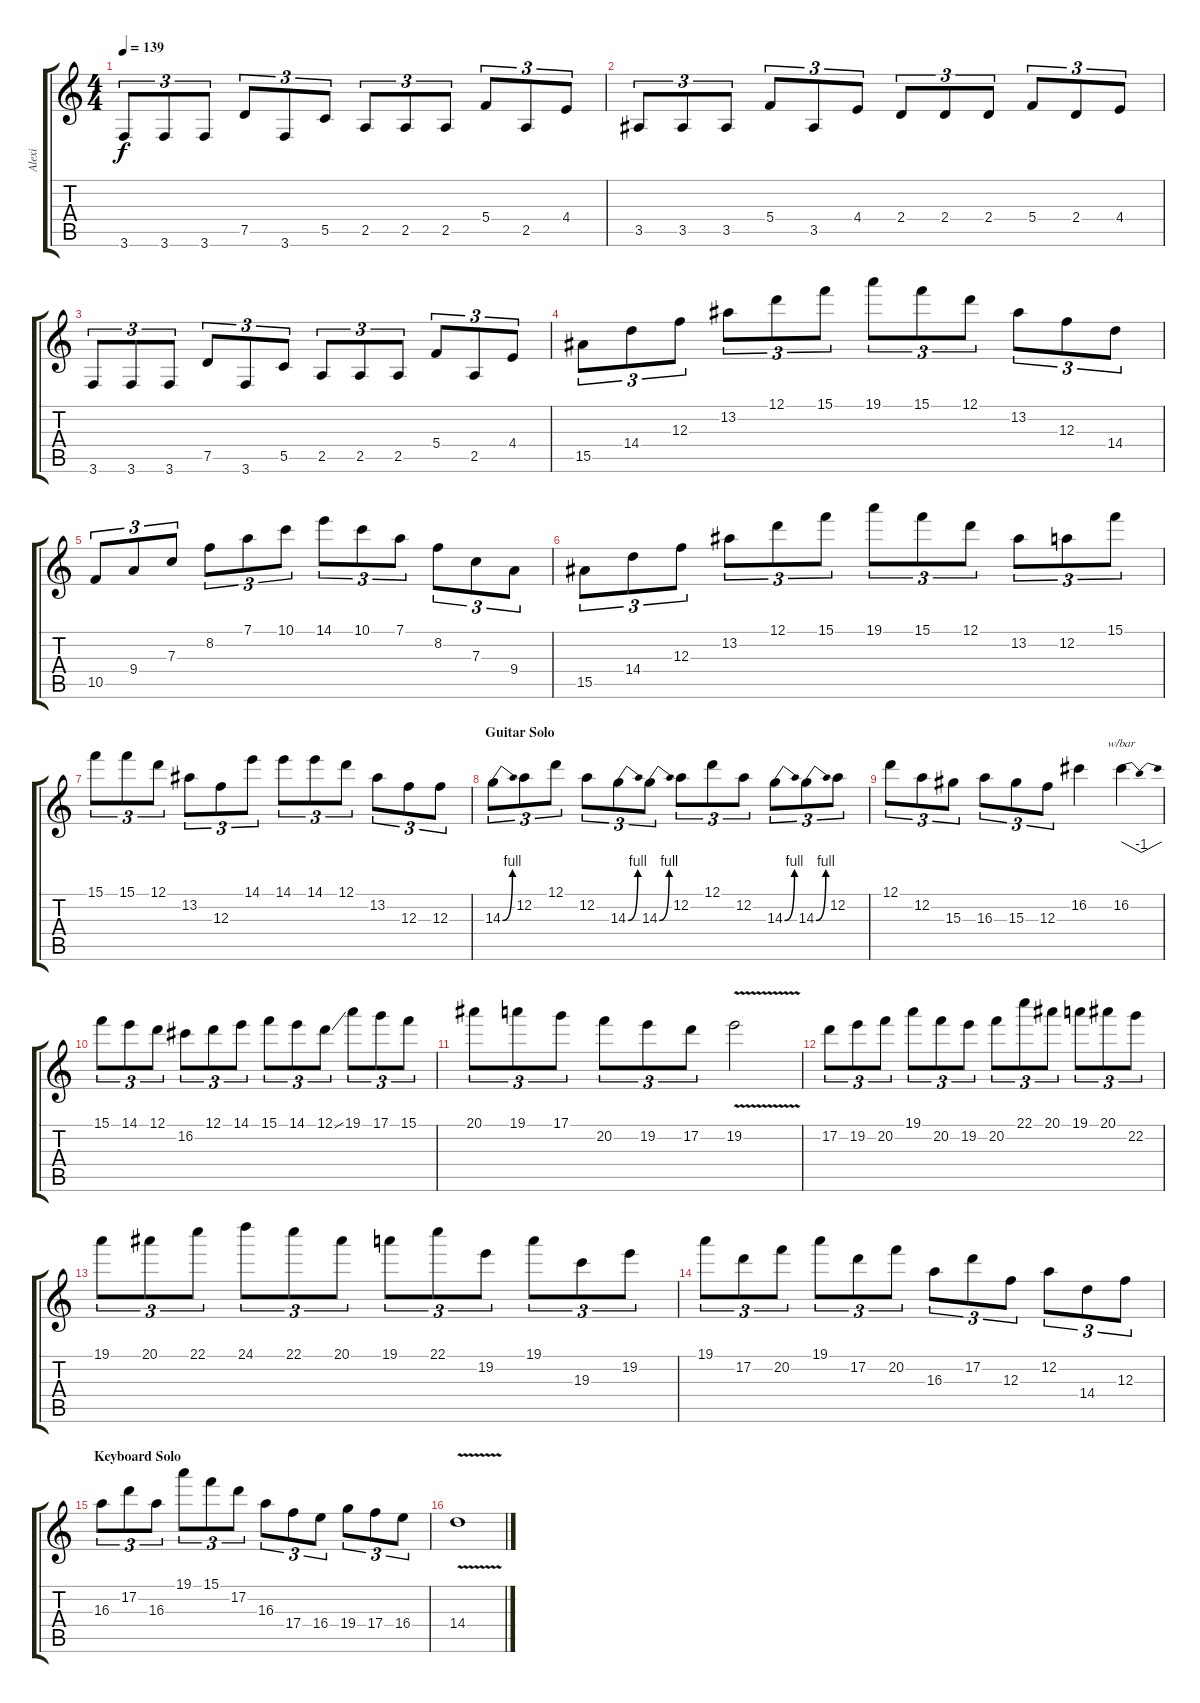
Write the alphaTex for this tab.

\track ("Alexi" "Alexi") {instrument distortionguitar}
\staff {score tabs}
\tuning (D4 A3 F3 C3 G2 D2) {hide}
\ts (4 4)
\tempo 139
\clef g2
\ks c
3.6.8{tu (3 2) dy f} 3.6.8{tu (3 2)} 3.6.8{tu (3 2)} 7.5.8{tu (3 2)} 3.6.8{tu (3 2)} 5.5.8{tu (3 2)} 2.5.8{tu (3 2)} 2.5.8{tu (3 2)} 2.5.8{tu (3 2)} 5.4.8{tu (3 2)} 2.5.8{tu (3 2)} 4.4.8{tu (3 2)} |
3.5.8{tu (3 2)} 3.5.8{tu (3 2)} 3.5.8{tu (3 2)} 5.4.8{tu (3 2)} 3.5.8{tu (3 2)} 4.4.8{tu (3 2)} 2.4.8{tu (3 2)} 2.4.8{tu (3 2)} 2.4.8{tu (3 2)} 5.4.8{tu (3 2)} 2.4.8{tu (3 2)} 4.4.8{tu (3 2)} |
3.6.8{tu (3 2)} 3.6.8{tu (3 2)} 3.6.8{tu (3 2)} 7.5.8{tu (3 2)} 3.6.8{tu (3 2)} 5.5.8{tu (3 2)} 2.5.8{tu (3 2)} 2.5.8{tu (3 2)} 2.5.8{tu (3 2)} 5.4.8{tu (3 2)} 2.5.8{tu (3 2)} 4.4.8{tu (3 2)} |
15.5.8{tu (3 2)} 14.4.8{tu (3 2)} 12.3.8{tu (3 2)} 13.2.8{tu (3 2)} 12.1.8{tu (3 2)} 15.1.8{tu (3 2)} 19.1.8{tu (3 2)} 15.1.8{tu (3 2)} 12.1.8{tu (3 2)} 13.2.8{tu (3 2)} 12.3.8{tu (3 2)} 14.4.8{tu (3 2)} |
10.5.8{tu (3 2)} 9.4.8{tu (3 2)} 7.3.8{tu (3 2)} 8.2.8{tu (3 2)} 7.1.8{tu (3 2)} 10.1.8{tu (3 2)} 14.1.8{tu (3 2)} 10.1.8{tu (3 2)} 7.1.8{tu (3 2)} 8.2.8{tu (3 2)} 7.3.8{tu (3 2)} 9.4.8{tu (3 2)} |
15.5.8{tu (3 2)} 14.4.8{tu (3 2)} 12.3.8{tu (3 2)} 13.2.8{tu (3 2)} 12.1.8{tu (3 2)} 15.1.8{tu (3 2)} 19.1.8{tu (3 2)} 15.1.8{tu (3 2)} 12.1.8{tu (3 2)} 13.2.8{tu (3 2)} 12.2.8{tu (3 2)} 15.1.8{tu (3 2)} |
15.1.8{tu (3 2)} 15.1.8{tu (3 2)} 12.1.8{tu (3 2)} 13.2.8{tu (3 2)} 12.3.8{tu (3 2)} 14.1.8{tu (3 2)} 14.1.8{tu (3 2)} 14.1.8{tu (3 2)} 12.1.8{tu (3 2)} 13.2.8{tu (3 2)} 12.3.8{tu (3 2)} 12.3.8{tu (3 2)} |
\section ("" "Guitar Solo")
14.3{be (bend 0 0 60 4)}.8{tu (3 2)} 12.2.8{tu (3 2)} 12.1.8{tu (3 2)} 12.2.8{tu (3 2)} 14.3{be (bend 0 0 60 4)}.8{tu (3 2)} 14.3{be (bend 0 0 60 4)}.8{tu (3 2)} 12.2.8{tu (3 2)} 12.1.8{tu (3 2)} 12.2.8{tu (3 2)} 14.3{be (bend 0 0 60 4)}.8{tu (3 2)} 14.3{be (bend 0 0 60 4)}.8{tu (3 2)} 12.2.8{tu (3 2)} |
12.1.8{tu (3 2)} 12.2.8{tu (3 2)} 15.3.8{tu (3 2)} 16.3.8{tu (3 2)} 15.3.8{tu (3 2)} 12.3.8{tu (3 2)} 16.2.4 16.2.4{tbe (dip default 0 0 30 -4 60 0)} |
15.1.8{tu (3 2)} 14.1.8{tu (3 2)} 12.1.8{tu (3 2)} 16.2.8{tu (3 2)} 12.1.8{tu (3 2)} 14.1.8{tu (3 2)} 15.1.8{tu (3 2)} 14.1.8{tu (3 2)} 12.1{ss}.8{tu (3 2)} 19.1.8{tu (3 2)} 17.1.8{tu (3 2)} 15.1.8{tu (3 2)} |
20.1.8{tu (3 2)} 19.1.8{tu (3 2)} 17.1.8{tu (3 2)} 20.2.8{tu (3 2)} 19.2.8{tu (3 2)} 17.2.8{tu (3 2)} 19.2{v}.2 |
17.2.8{tu (3 2)} 19.2.8{tu (3 2)} 20.2.8{tu (3 2)} 19.1.8{tu (3 2)} 20.2.8{tu (3 2)} 19.2.8{tu (3 2)} 20.2.8{tu (3 2)} 22.1.8{tu (3 2)} 20.1.8{tu (3 2)} 19.1.8{tu (3 2)} 20.1.8{tu (3 2)} 22.2.8{tu (3 2)} |
19.1.8{tu (3 2)} 20.1.8{tu (3 2)} 22.1.8{tu (3 2)} 24.1.8{tu (3 2)} 22.1.8{tu (3 2)} 20.1.8{tu (3 2)} 19.1.8{tu (3 2)} 22.1.8{tu (3 2)} 19.2.8{tu (3 2)} 19.1.8{tu (3 2)} 19.3.8{tu (3 2)} 19.2.8{tu (3 2)} |
19.1.8{tu (3 2)} 17.2.8{tu (3 2)} 20.2.8{tu (3 2)} 19.1.8{tu (3 2)} 17.2.8{tu (3 2)} 20.2.8{tu (3 2)} 16.3.8{tu (3 2)} 17.2.8{tu (3 2)} 12.3.8{tu (3 2)} 12.2.8{tu (3 2)} 14.4.8{tu (3 2)} 12.3.8{tu (3 2)} |
\section ("" "Keyboard Solo")
16.3.8{tu (3 2)} 17.2.8{tu (3 2)} 16.3.8{tu (3 2)} 19.1.8{tu (3 2)} 15.1.8{tu (3 2)} 17.2.8{tu (3 2)} 16.3.8{tu (3 2)} 17.4.8{tu (3 2)} 16.4.8{tu (3 2)} 19.4.8{tu (3 2)} 17.4.8{tu (3 2)} 16.4.8{tu (3 2)} |
14.4{v}.1
